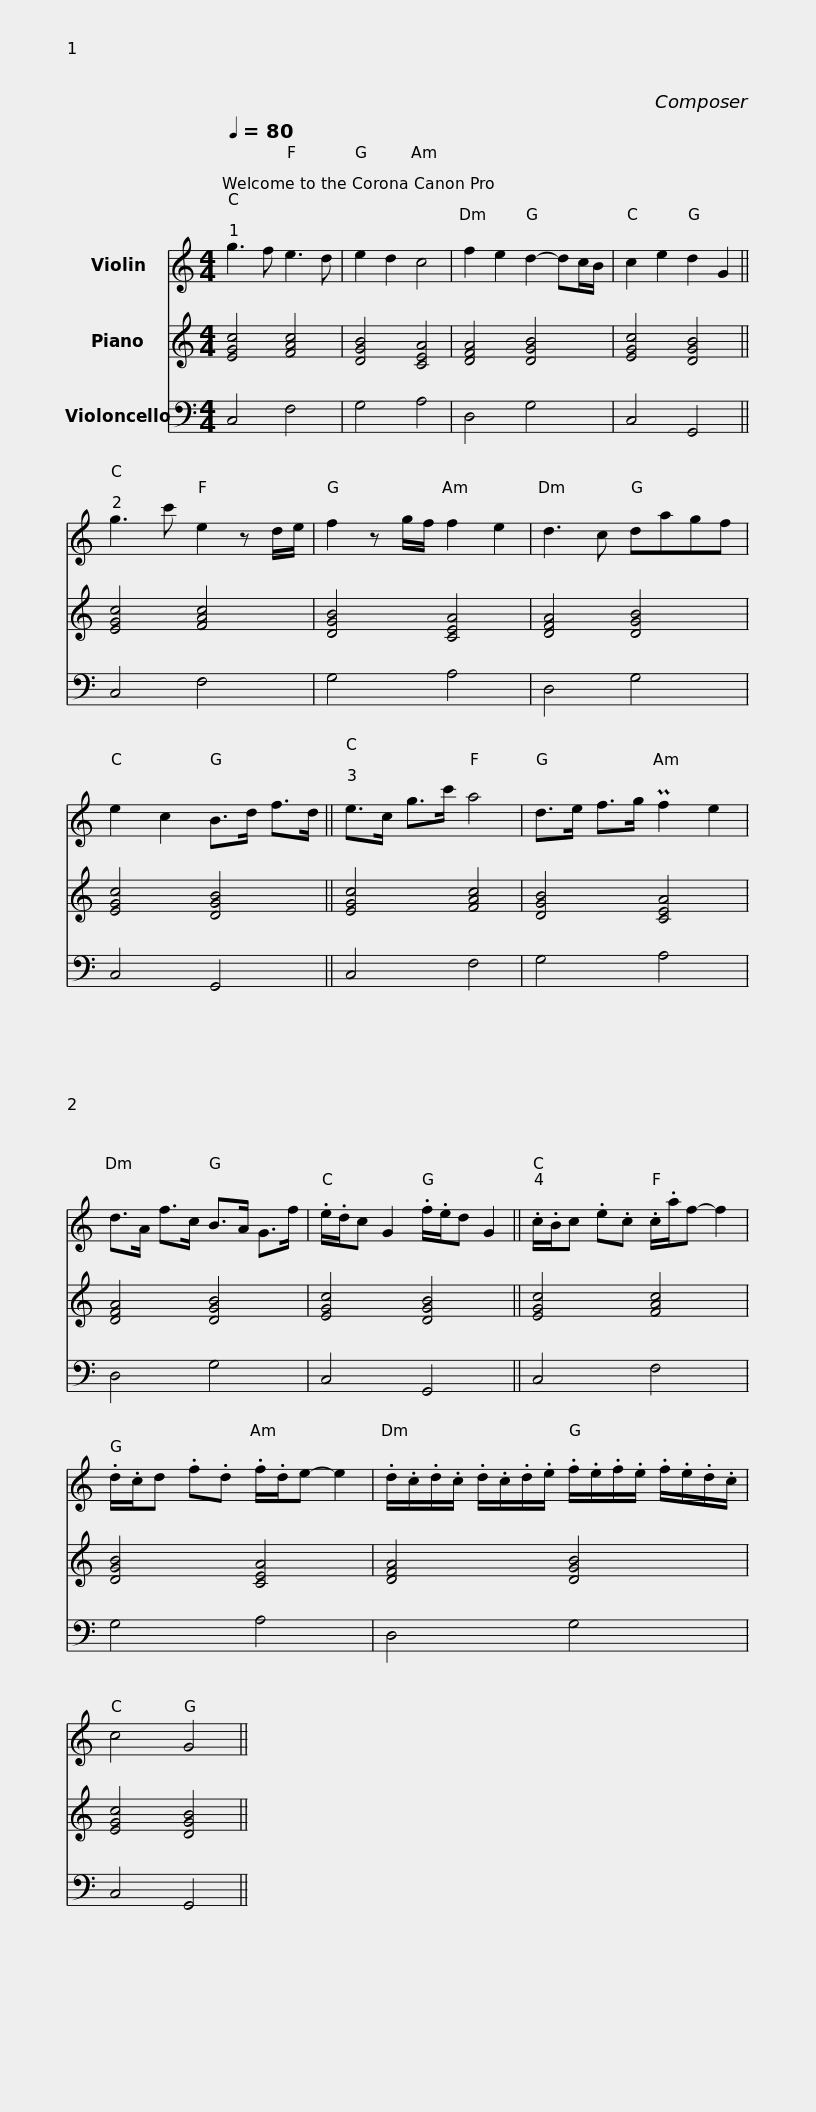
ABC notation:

X:1
%%score 1 2 3
L:1/8
Q:1/4=80
M:4/4
I:linebreak $
K:C
V:1 treble
V:2 treble
V:3 bass
V:1
 g3 f e3 d | e2 d2 c4 | f2 e2 d2- dc/B/ | c2 e2 d2 G2 ||$ g3 c' e2 z d/e/ | %5
 f2 z g/f/ f2 e2 | d3 c dagf | e2 c2 B>d f>d ||$ e>c g>c' a4 | d>e f>g Pf2 e2 | %10
 d>A f>c B>A G>f | .e/.d/c G2 .f/.e/d G2 ||$ .c/.B/c .e.c .c/.a/f- f2 | .d/.c/d .f.d .f/.d/e- e2 | .d/.c/.d/.c/ .d/.c/.d/.e/ .f/.e/.f/.e/ .f/.e/.d/.c/ | %15
 c4 G4 || %16
V:2
 [EGc]4 [FAc]4 | [DGB]4 [CEA]4 | [DFA]4 [DGB]4 | [EGc]4 [DGB]4 ||$ [EGc]4 [FAc]4 | %5
 [DGB]4 [CEA]4 | [DFA]4 [DGB]4 | [EGc]4 [DGB]4 ||$ [EGc]4 [FAc]4 | [DGB]4 [CEA]4 | %10
 [DFA]4 [DGB]4 | [EGc]4 [DGB]4 ||$ [EGc]4 [FAc]4 | [DGB]4 [CEA]4 | [DFA]4 [DGB]4 | %15
 [EGc]4 [DGB]4 || %16
V:3
 C,4 F,4 | G,4 A,4 | D,4 G,4 | C,4 G,,4 ||$ C,4 F,4 | %5
 G,4 A,4 | D,4 G,4 | C,4 G,,4 ||$ C,4 F,4 | G,4 A,4 | %10
 D,4 G,4 | C,4 G,,4 ||$ C,4 F,4 | G,4 A,4 | D,4 G,4 | %15
 C,4 G,,4 || %16
